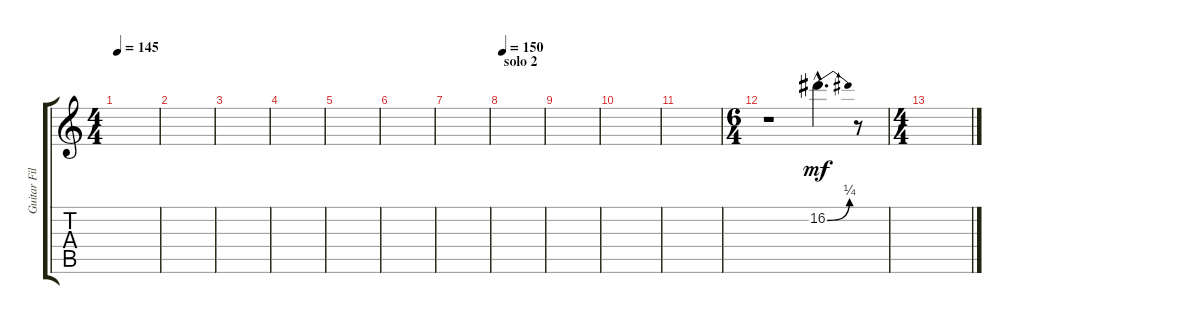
\track ("Guitar Fills" "Guitar Fil") {instrument distortionguitar}
\staff {score tabs}
\tuning (E4 B3 G3 D3 A2 E2) {hide}
\ts (4 4)
\tempo 145
\clef g2
\ks c
|
|
|
|
|
|
|
\section ("" "solo 2")
\tempo 150
|
|
|
|
\ts (6 4)
r.1 16.2{be (bend 0 0 60 1) hac}.4{d dy mf} r.8 |
\ts (4 4)
